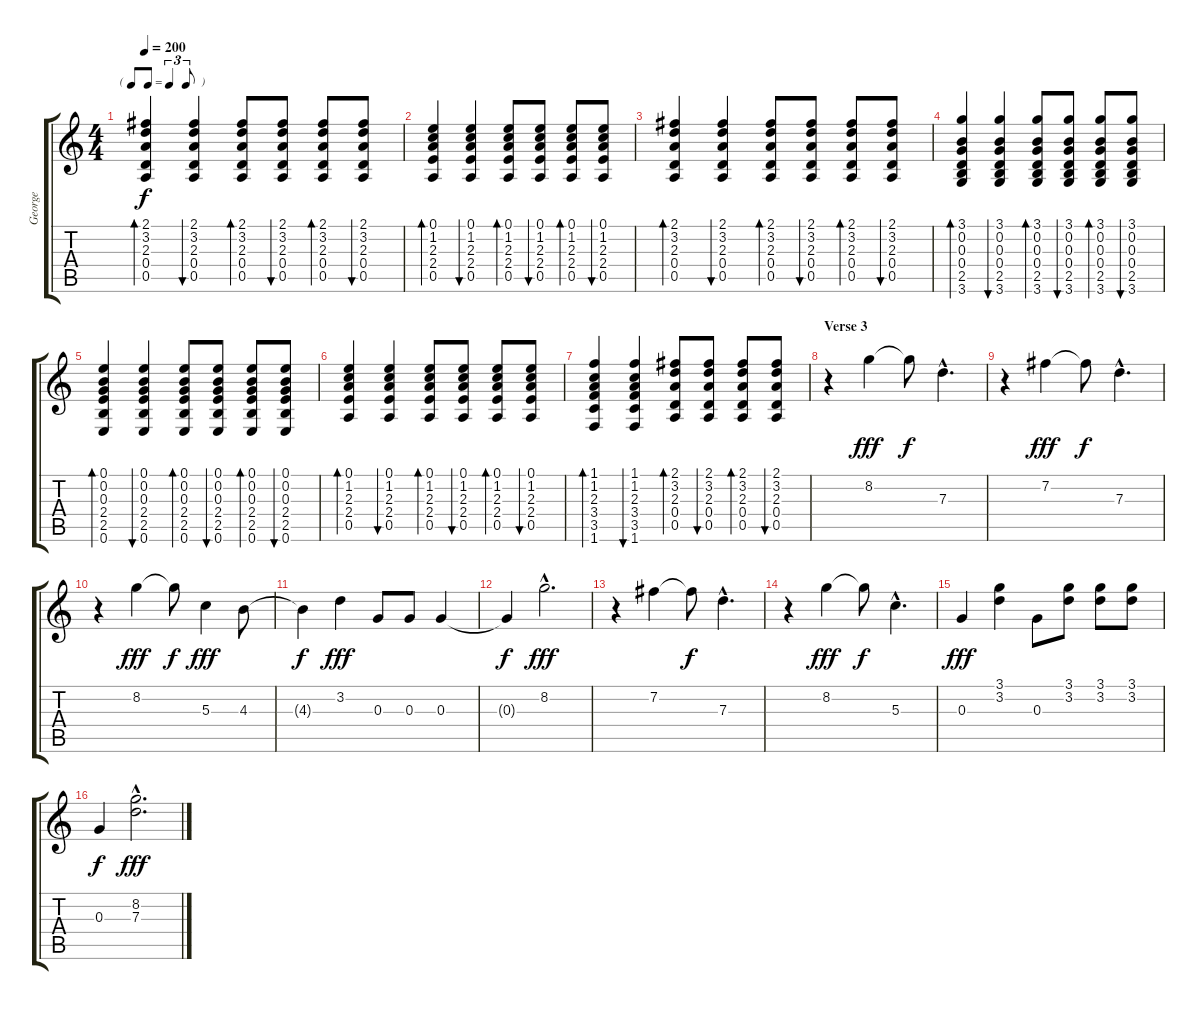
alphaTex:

\track ("George" "George") {instrument electricguitarjazz}
\staff {score tabs}
\tuning (E4 B3 G3 D3 A2 E2) {hide}
\ts (4 4)
\tf triplet8th
\tempo 200
\clef g2
\ks c
(2.1 3.2 2.3 0.4 0.5).4{bd 240 dy f} (2.1 3.2 2.3 0.4 0.5).4{bu 240} (2.1 3.2 2.3 0.4 0.5).8{bd 240} (2.1 3.2 2.3 0.4 0.5).8{bu 240} (2.1 3.2 2.3 0.4 0.5).8{bd 240} (2.1 3.2 2.3 0.4 0.5).8{bu 240} |
(0.1 1.2 2.3 2.4 0.5).4{bd 60} (0.1 1.2 2.3 2.4 0.5).4{bu 60} (0.1 1.2 2.3 2.4 0.5).8{bd 60} (0.1 1.2 2.3 2.4 0.5).8{bu 60} (0.1 1.2 2.3 2.4 0.5).8{bd 60} (0.1 1.2 2.3 2.4 0.5).8{bu 60} |
(2.1 3.2 2.3 0.4 0.5).4{bd 240} (2.1 3.2 2.3 0.4 0.5).4{bu 240} (2.1 3.2 2.3 0.4 0.5).8{bd 240} (2.1 3.2 2.3 0.4 0.5).8{bu 240} (2.1 3.2 2.3 0.4 0.5).8{bd 240} (2.1 3.2 2.3 0.4 0.5).8{bu 240} |
(3.1 0.2 0.3 0.4 2.5 3.6).4{bd 240} (3.1 0.2 0.3 0.4 2.5 3.6).4{bu 240} (3.1 0.2 0.3 0.4 2.5 3.6).8{bd 240} (3.1 0.2 0.3 0.4 2.5 3.6).8{bu 240} (3.1 0.2 0.3 0.4 2.5 3.6).8{bd 240} (3.1 0.2 0.3 0.4 2.5 3.6).8{bu 240} |
(0.1 0.2 0.3 2.4 2.5 0.6).4{bd 60} (0.1 0.2 0.3 2.4 2.5 0.6).4{bu 60} (0.1 0.2 0.3 2.4 2.5 0.6).8{bd 60} (0.1 0.2 0.3 2.4 2.5 0.6).8{bu 60} (0.1 0.2 0.3 2.4 2.5 0.6).8{bd 60} (0.1 0.2 0.3 2.4 2.5 0.6).8{bu 60} |
(0.1 1.2 2.3 2.4 0.5).4{bd 60} (0.1 1.2 2.3 2.4 0.5).4{bu 60} (0.1 1.2 2.3 2.4 0.5).8{bd 60} (0.1 1.2 2.3 2.4 0.5).8{bu 60} (0.1 1.2 2.3 2.4 0.5).8{bd 60} (0.1 1.2 2.3 2.4 0.5).8{bu 60} |
(1.1 1.2 2.3 3.4 3.5 1.6).4{bd 60} (1.1 1.2 2.3 3.4 3.5 1.6).4{bu 60} (2.1 3.2 2.3 0.4 0.5).8{bd 60} (2.1 3.2 2.3 0.4 0.5).8{bu 60} (2.1 3.2 2.3 0.4 0.5).8{bd 60} (2.1 3.2 2.3 0.4 0.5).8{bu 60} |
\section ("" "Verse 3")
r.4 8.2.4{dy fff} 8.2{t}.8{dy f} 7.3{hac}.4{d} |
r.4 7.2.4{dy fff} 7.2{t}.8{dy f} 7.3{hac}.4{d} |
r.4 8.2.4{dy fff} 8.2{t}.8{dy f} 5.3.4{dy fff} 4.3.8 |
4.3{t}.4{dy f} 3.2.4{dy fff} 0.3.8 0.3.8 0.3.4 |
0.3{t}.4{dy f} 8.2{hac}.2{d dy fff} |
r.4 7.2.4 7.2{t}.8{dy f} 7.3{hac}.4{d} |
r.4 8.2.4{dy fff} 8.2{t}.8{dy f} 5.3{hac}.4{d} |
0.3.4{dy fff} (3.1 3.2).4 0.3.8 (3.1 3.2).8 (3.1 3.2).8 (3.1 3.2).8 |
0.3.4{dy f} (8.2{hac} 7.3{hac}).2{d dy fff}
